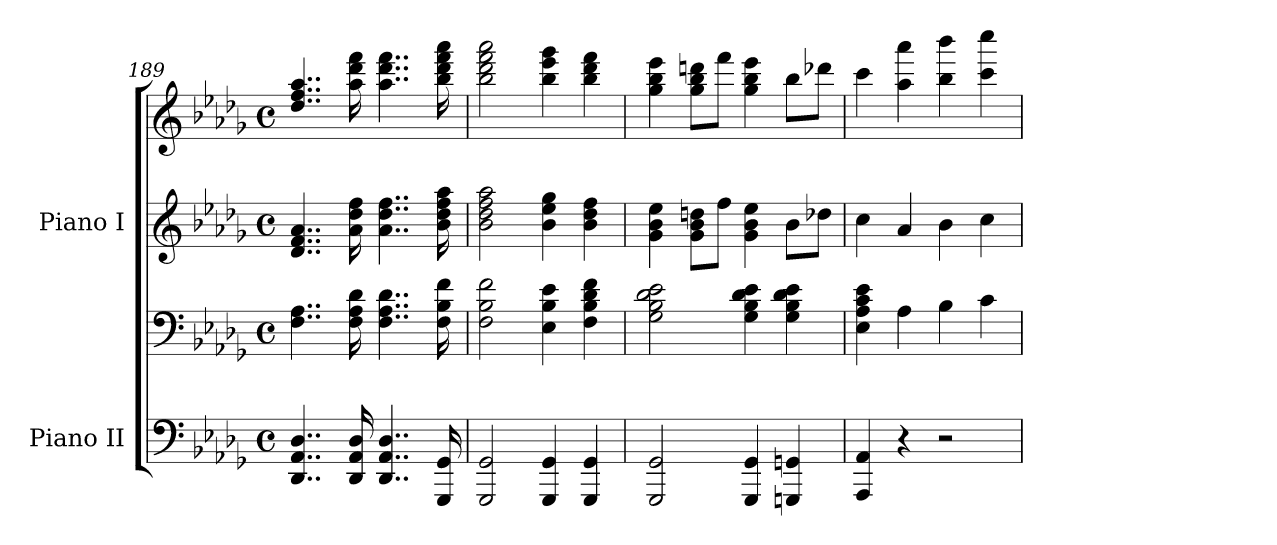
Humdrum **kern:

**kern	**kern	**kern	**kern
*part2	*part2	*part1	*part1
*staff4	*staff3	*staff2	*staff1
*I"Piano II	*	*I"Piano I	*
*I'Pno. II	*	*I'Pno. I	*
!!LO:LB:g=z
*clefF4	*clefF4	*clefG2	*clefG2
*k[b-e-a-d-g-]	*k[b-e-a-d-g-]	*k[b-e-a-d-g-]	*k[b-e-a-d-g-]
*M4/4	*M4/4	*M4/4	*M4/4
*met(c)	*met(c)	*met(c)	*met(c)
=189	=189	=189	=189
4..DD-/ 4..AA-/ 4..D-/	4..F\ 4..A-\	4..d-/ 4..f/ 4..a-/	4..dd-/ 4..ff/ 4..aa-/
16DD-/ 16AA-/ 16D-/	16F\ 16A-\ 16d-\	16a-\ 16dd-\ 16ff\	16aa-\ 16ddd-\ 16fff\
4..DD-/ 4..AA-/ 4..D-/	4..F\ 4..A-\ 4..d-\	4..a-\ 4..dd-\ 4..ff\	4..aa-\ 4..ddd-\ 4..fff\
16GGG-/ 16GG-/	16F\ 16B-\ 16f\	16b-\ 16dd-\ 16ff\ 16aa-\	16bb-\ 16ddd-\ 16fff\ 16aaa-\
=190	=190	=190	=190
2GGG-/ 2GG-/	2F\ 2B-\ 2f\	2b-\ 2dd-\ 2ff\ 2aa-\	2bb-\ 2ddd-\ 2fff\ 2aaa-\
4GGG-/ 4GG-/	4E-\ 4B-\ 4e-\	4b-\ 4ee-\ 4gg-\	4bb-\ 4eee-\ 4ggg-\
4GGG-/ 4GG-/	4F\ 4B-\ 4d-\ 4f\	4b-\ 4dd-\ 4ff\	4bb-\ 4ddd-\ 4fff\
=191	=191	=191	=191
2GGG-/ 2GG-/	2G-\ 2B-\ 2d-\ 2e-\	4g-\ 4b-\ 4ee-\	4gg-\ 4bb-\ 4eee-\
.	.	8g-\ 8b-\ 8ddn\L	8gg-\ 8bb-\ 8dddn\L
.	.	8ff\J	8fff\J
4GGG-/ 4GG-/	4G-\ 4B-\ 4d-\ 4e-\	4g-\ 4b-\ 4ee-\	4gg-\ 4bb-\ 4eee-\
4GGGn/ 4GGn/	4G-\ 4B-\ 4d-\ 4e-\	8b-\L	8bb-\L
.	.	8dd-X\J	8ddd-X\J
=192	=192	=192	=192
4AAA-/ 4AA-/	4E-\ 4A-\ 4c\ 4e-\	4cc\	4ccc\
4r	4A-\	4a-/	4aa-\ 4aaa-\
2r	4B-\	4b-\	4bb-\ 4bbb-\
.	4c\	4cc\	4ccc\ 4cccc\
=	=	=	=
*-	*-	*-	*-
